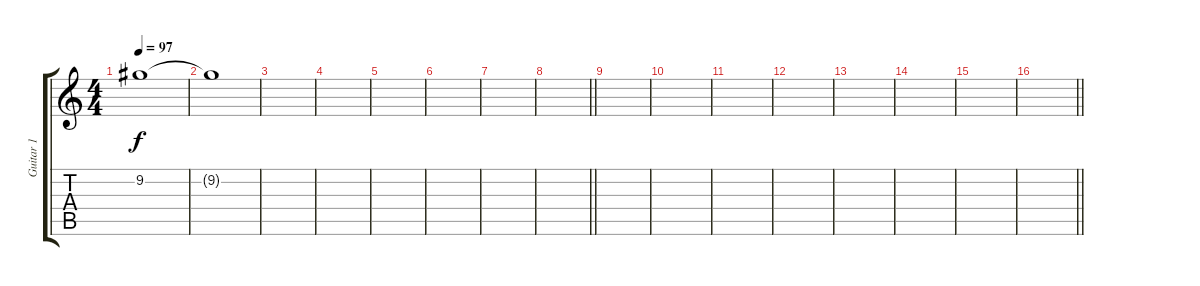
\track ("Guitar 1" "Guitar 1") {instrument distortionguitar}
\staff {score tabs}
\tuning (E4 B3 G3 D3 A2 D2) {hide}
\ts (4 4)
\section ("" "")
\tempo 97
\clef g2
\ks c
9.2.1{dy f volume 0 balance 8} |
9.2{t}.1 |
|
|
|
|
|
\barLineRight lightlight
|
|
|
|
|
|
|
|
\barLineRight lightlight
